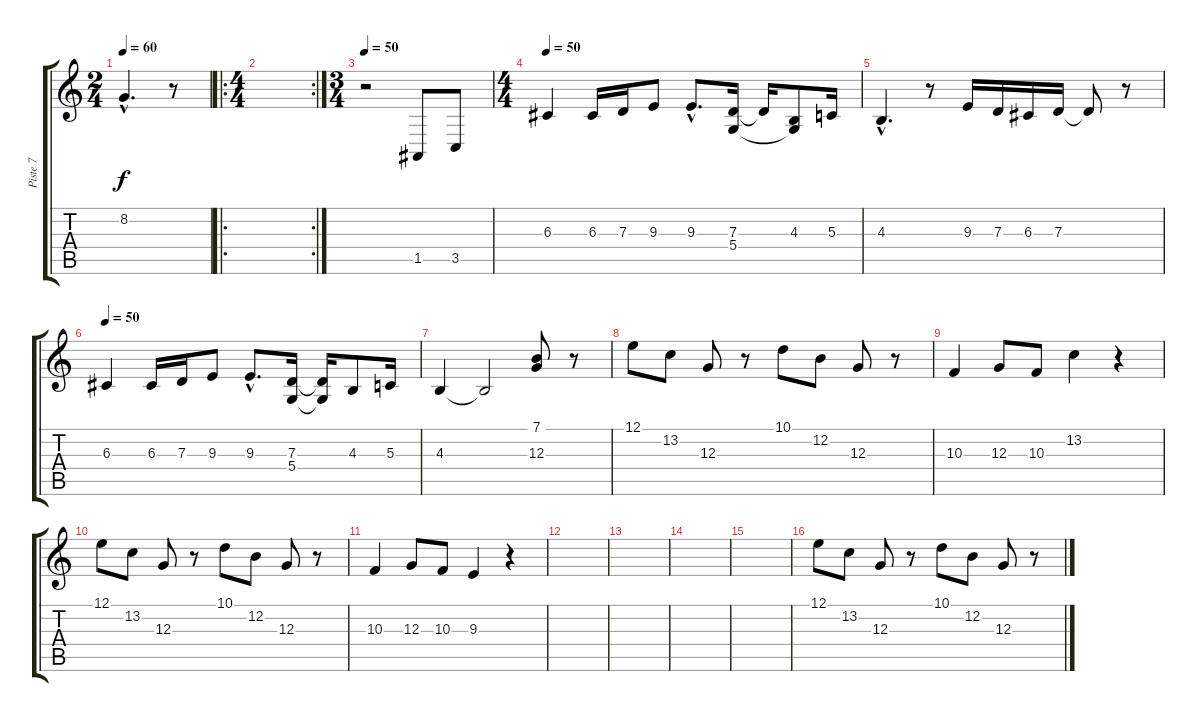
\track ("Piste 7" "Piste 7") {instrument lead4chiff}
\staff {score tabs}
\tuning (E4 B3 G3 D3 A2 E2) {hide}
\ts (2 4)
\tempo 60
\clef g2
\ks c
8.2{hac}.4{d dy f} r.8 |
\ro
\rc 2
\ts (4 4)
|
\ts (3 4)
\tempo 50
r.2 1.5.8 3.5.8 |
\ts (4 4)
\tempo 50
6.3.4 6.3.16 7.3.16 9.3.8 9.3{hac}.8{d} (7.3 5.4).16 7.3{t}.16 (4.3 5.4{t}).8 5.3.16 |
4.3{hac}.4{d} r.8 9.3.16 7.3.16 6.3.16 7.3.16 7.3{t}.8 r.8 |
\tempo 50
6.3.4 6.3.16 7.3.16 9.3.8 9.3{hac}.8{d} (7.3 5.4).16 (7.3{t} 5.4{t}).16 4.3.8 5.3.16 |
4.3.4 4.3{t}.2 (7.1 12.3).8 r.8 |
12.1.8 13.2.8 12.3.8 r.8 10.1.8 12.2.8 12.3.8 r.8 |
10.3.4 12.3.8 10.3.8 13.2.4 r.4 |
12.1.8 13.2.8 12.3.8 r.8 10.1.8 12.2.8 12.3.8 r.8 |
10.3.4 12.3.8 10.3.8 9.3.4 r.4 |
|
|
|
|
12.1.8 13.2.8 12.3.8 r.8 10.1.8 12.2.8 12.3.8 r.8
